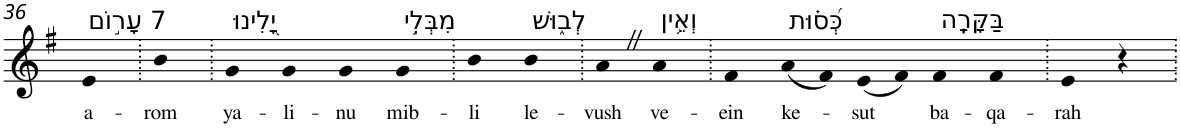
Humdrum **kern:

**kern	**text
*part1	*part1
*staff1	*staff1
*I"Piano	*
*I'Pno	*
!!LO:PB:g=z
*clefG2	*
*k[f#]	*
*G:	*
=36	=36
!LO:TX:a:t=7 עָר֣וֹם	!
!	!LO:LY:b
4e	a-
=37.	=37.
!	!LO:LY:b
4b	-rom
=38.	=38.
!LO:TX:a:t=יָ֭לִינוּ	!
!	!LO:LY:b
4g	ya-
!	!LO:LY:b
4g	-li-
!	!LO:LY:b
4g	-nu
!LO:TX:a:t=מִבְּלִ֣י	!
!	!LO:LY:b
4g	mib-
=39.	=39.
!	!LO:LY:b
4b	-li
!LO:TX:a:t=לְב֑וּשׁ	!
!	!LO:LY:b
4b	le-
=40.	=40.
!	!LO:LY:b
4aZ	-vush
!LO:TX:a:t=וְאֵ֥ין	!
!	!LO:LY:b
4a	ve-
=41.	=41.
!	!LO:LY:b
4f#	-ein
!LO:TX:a:t=כְּ֝ס֗וּת	!
!	!LO:LY:b
(8a	ke-
8f#)	.
!	!LO:LY:b
(8e	-sut
8f#)	.
!LO:TX:a:t=בַּקָּרָֽה	!
!	!LO:LY:b
4f#	ba-
!	!LO:LY:b
4f#	-qa-
=42.	=42.
!	!LO:LY:b
4e	-rah
4r	.
=.	=.
*-	*-
